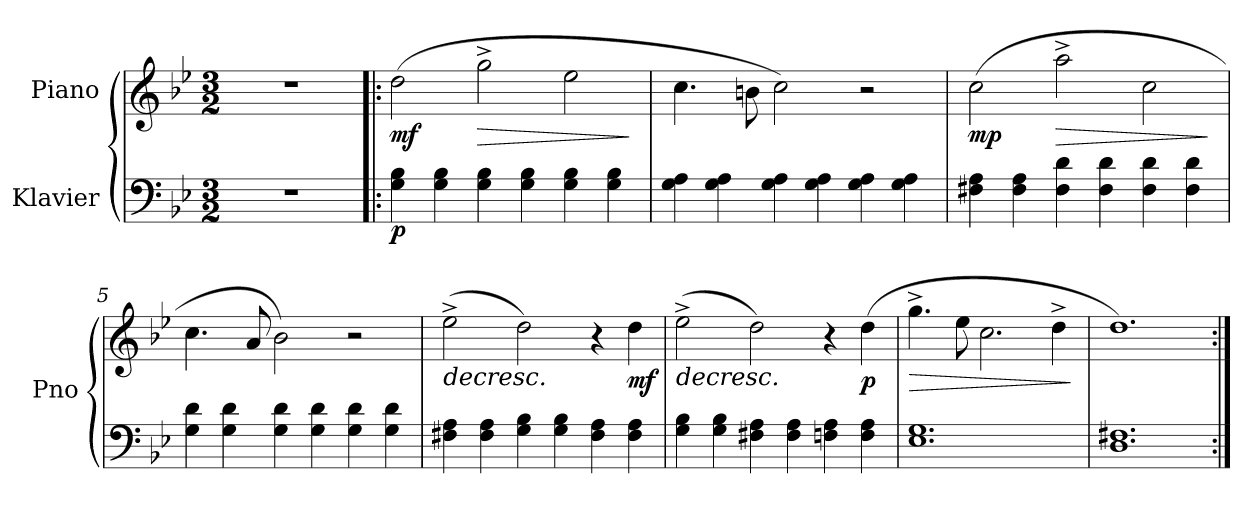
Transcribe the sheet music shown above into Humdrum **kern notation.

**kern	**dynam	**kern	**dynam
*part2	*part2	*part1	*part1
*staff2	*staff2	*staff1	*staff1
*I"Klavier	*	*I"Piano	*
*	*	*I'Pno	*
*clefF4	*	*clefG2	*
*k[b-e-]	*	*k[b-e-]	*
*M3/2	*	*M3/2	*
=1	=1	=1	=1
1.r	.	1.r	.
=2!|:	=2!|:	=2!|:	=2!|:
!	!LO:DY:b	!	!LO:DY:b
4G\ 4B-\	p	(2dd\	mf
4G\ 4B-\	.	.	.
!	!	!	!LO:HP:b
4G\ 4B-\	.	2gg^\	>
4G\ 4B-\	.	.	.
4G\ 4B-\	.	2ee-\	.
4G\ 4B-\	.	.	.
.	.	.	]
=3	=3	=3	=3
4G\ 4A\	.	4.cc\	.
4G\ 4A\	.	.	.
.	.	8bn\	.
4G\ 4A\	.	2cc\)	.
4G\ 4A\	.	.	.
4G\ 4A\	.	2r	.
4G\ 4A\	.	.	.
=4	=4	=4	=4
!	!	!	!LO:DY:b
4F#X\ 4A\	.	(2cc\	mp
4F#\ 4A\	.	.	.
!	!	!	!LO:HP:b
4F#\ 4d\	.	2aa^\	>
4F#\ 4d\	.	.	.
4F#\ 4d\	.	2cc\	.
4F#\ 4d\	.	.	.
.	.	.	]
=5	=5	=5	=5
4G\ 4d\	.	4.cc\	.
4G\ 4d\	.	.	.
.	.	8a/	.
4G\ 4d\	.	2b-\)	.
4G\ 4d\	.	.	.
4G\ 4d\	.	2r	.
4G\ 4d\	.	.	.
!!LO:LB:g=z
=6	=6	=6	=6
!	!	!	!LO:HP:b
4F#X\ 4A\	.	(2ee-^\	>
4F#\ 4A\	.	.	.
4G\ 4B-\	.	2dd\)	.
4G\ 4B-\	.	.	.
4F#\ 4A\	.	4r	.
!	!	!	!LO:DY:b
4F#\ 4A\	.	4dd\	mf
.	.	.	]
=7	=7	=7	=7
!	!	!	!LO:HP:b
4G\ 4B-\	.	(2ee-^\	>
4G\ 4B-\	.	.	.
4F#X\ 4A\	.	2dd\)	.
4F#\ 4A\	.	.	.
4Fn\ 4A\	.	4r	.
!	!	!	!LO:DY:b
4F\ 4A\	.	(4dd\	p
.	.	.	]
=8	=8	=8	=8
!	!	!	!LO:HP:b
1.E- 1.G	.	4.gg^\	>
.	.	8ee-\	.
.	.	2.cc\	.
.	.	4dd^\	.
.	.	.	]
=9	=9	=9	=9
1.D 1.F#X	.	1.dd)	.
=:|!	=:|!	=:|!	=:|!
*-	*-	*-	*-
